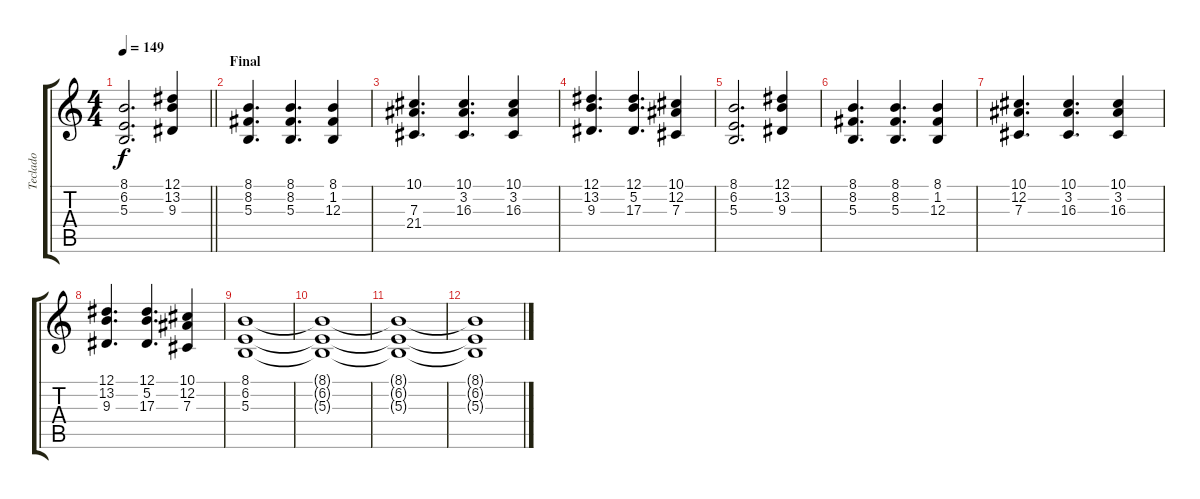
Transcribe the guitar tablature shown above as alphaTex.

\track ("Teclado" "Teclado") {instrument acousticgrandpiano}
\staff {score tabs}
\tuning (Eb4 Bb3 Gb3 Db3 Ab2 Eb2) {hide}
\ts (4 4)
\tempo 149
\clef g2
\barLineRight lightlight
\ks c
(8.1 6.2 5.3).2{d dy f} (12.1 13.2 9.3).4 |
\section ("" "Final")
(8.1 8.2 5.3).4{d} (8.1 8.2 5.3).4{d} (8.1 1.2 12.3).4 |
(10.1 7.3 21.4).4{d} (10.1 3.2 16.3).4{d} (10.1 3.2 16.3).4 |
(12.1 13.2 9.3).4{d} (12.1 5.2 17.3).4{d} (10.1 12.2 7.3).4 |
(8.1 6.2 5.3).2{d} (12.1 13.2 9.3).4 |
(8.1 8.2 5.3).4{d} (8.1 8.2 5.3).4{d} (8.1 1.2 12.3).4 |
(10.1 12.2 7.3).4{d} (10.1 3.2 16.3).4{d} (10.1 3.2 16.3).4 |
(12.1 13.2 9.3).4{d} (12.1 5.2 17.3).4{d} (10.1 12.2 7.3).4 |
(8.1 6.2 5.3).1 |
(8.1{t} 6.2{t} 5.3{t}).1 |
(8.1{t} 6.2{t} 5.3{t}).1 |
(8.1{t} 6.2{t} 5.3{t}).1
